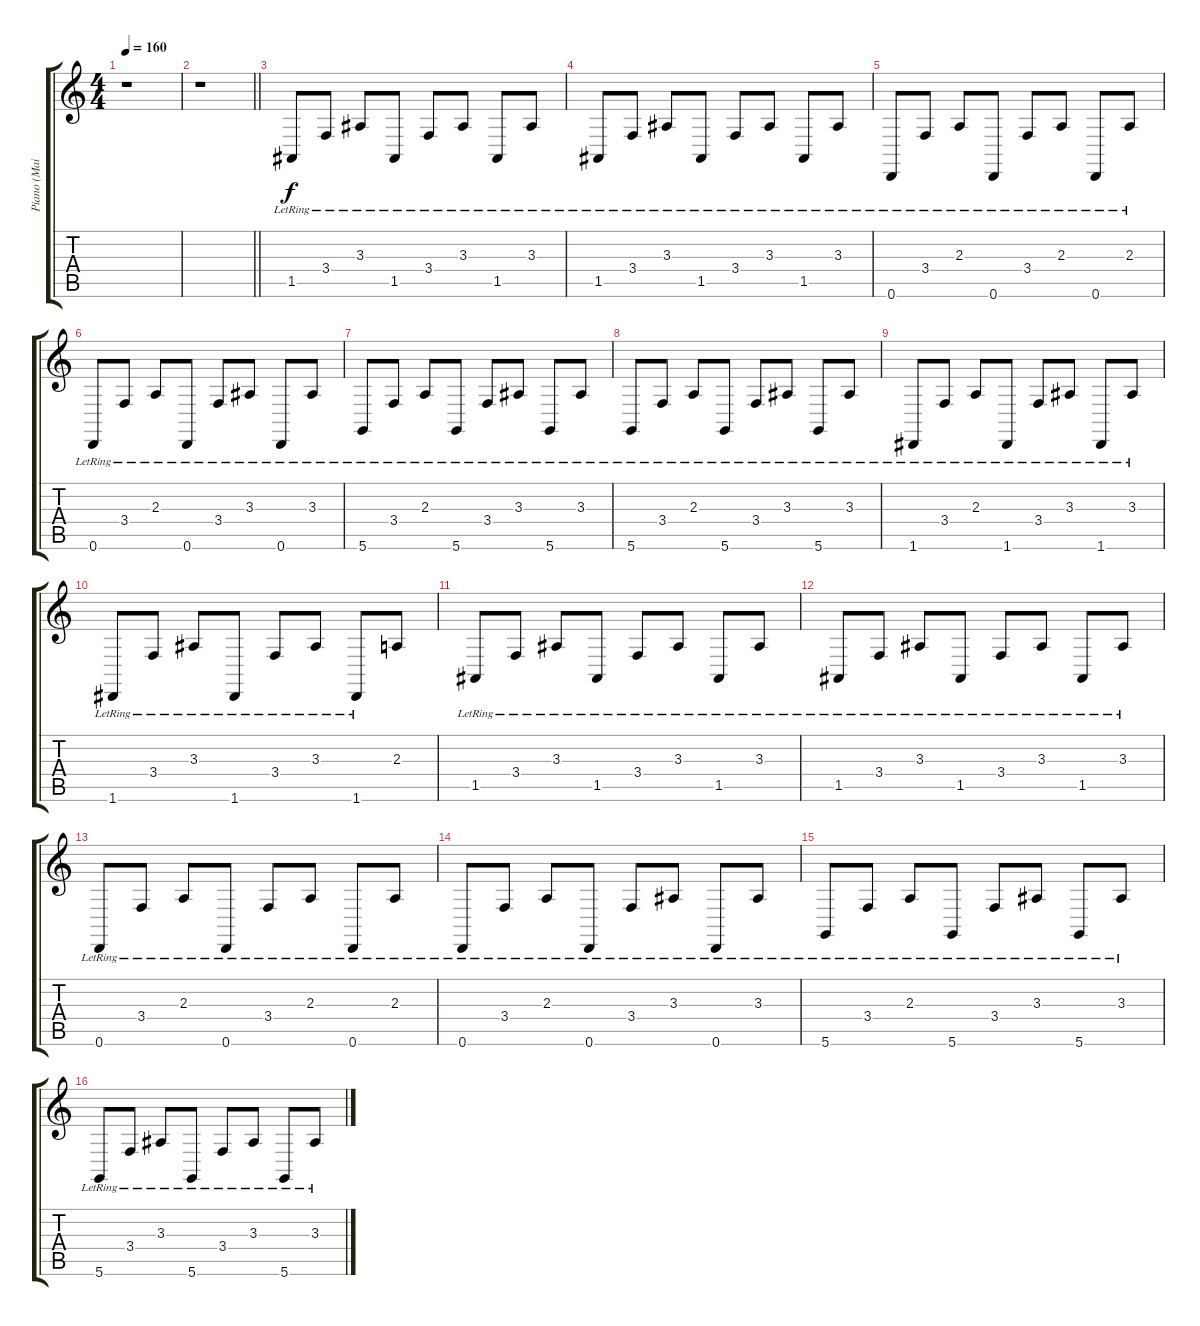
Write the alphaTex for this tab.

\track ("Piano (Main)" "Piano (Mai") {instrument brightacousticpiano}
\staff {score tabs}
\tuning (E4 B3 G3 D3 A2 D2) {hide}
\ts (4 4)
\tempo 160
\clef g2
\ks c
r.1{dy f volume 6 instrument brightacousticpiano} |
\barLineRight lightlight
r.1 |
\section ("" " ")
1.5{lr}.8{volume 12} 3.4{lr}.8 3.3{lr}.8 1.5{lr}.8 3.4{lr}.8 3.3{lr}.8 1.5{lr}.8 3.3{lr}.8 |
1.5{lr}.8 3.4{lr}.8 3.3{lr}.8 1.5{lr}.8 3.4{lr}.8 3.3{lr}.8 1.5{lr}.8 3.3{lr}.8 |
0.6{lr}.8 3.4{lr}.8 2.3{lr}.8 0.6{lr}.8 3.4{lr}.8 2.3{lr}.8 0.6{lr}.8 2.3{lr}.8 |
0.6{lr}.8 3.4{lr}.8 2.3{lr}.8 0.6{lr}.8 3.4{lr}.8 3.3{lr}.8 0.6{lr}.8 3.3{lr}.8 |
5.6{lr}.8 3.4{lr}.8 2.3{lr}.8 5.6{lr}.8 3.4{lr}.8 3.3{lr}.8 5.6{lr}.8 3.3{lr}.8 |
5.6{lr}.8 3.4{lr}.8 2.3{lr}.8 5.6{lr}.8 3.4{lr}.8 3.3{lr}.8 5.6{lr}.8 3.3{lr}.8 |
1.6{lr}.8 3.4{lr}.8 2.3{lr}.8 1.6{lr}.8 3.4{lr}.8 3.3{lr}.8 1.6{lr}.8 3.3{lr}.8 |
1.6{lr}.8 3.4{lr}.8 3.3{lr}.8 1.6{lr}.8 3.4{lr}.8 3.3{lr}.8 1.6{lr}.8 2.3.8 |
1.5{lr}.8 3.4{lr}.8 3.3{lr}.8 1.5{lr}.8 3.4{lr}.8 3.3{lr}.8 1.5{lr}.8 3.3{lr}.8 |
1.5{lr}.8 3.4{lr}.8 3.3{lr}.8 1.5{lr}.8 3.4{lr}.8 3.3{lr}.8 1.5{lr}.8 3.3{lr}.8 |
0.6{lr}.8 3.4{lr}.8 2.3{lr}.8 0.6{lr}.8 3.4{lr}.8 2.3{lr}.8 0.6{lr}.8 2.3{lr}.8 |
0.6{lr}.8 3.4{lr}.8 2.3{lr}.8 0.6{lr}.8 3.4{lr}.8 3.3{lr}.8 0.6{lr}.8 3.3{lr}.8 |
5.6{lr}.8 3.4{lr}.8 2.3{lr}.8 5.6{lr}.8 3.4{lr}.8 3.3{lr}.8 5.6{lr}.8 3.3{lr}.8 |
5.6{lr}.8 3.4{lr}.8 3.3{lr}.8 5.6{lr}.8 3.4{lr}.8 3.3{lr}.8 5.6{lr}.8 3.3{lr}.8
